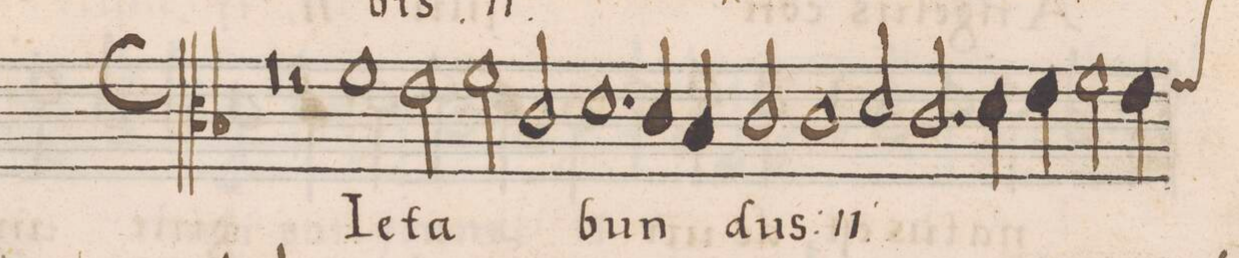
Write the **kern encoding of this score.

**kern	**text	**text
*I"CANTVS	*	*
*clefC3	*	*
*k[b-]	*	*
*met(C)	*	*
*M2/1	*	*
0r	.	.
=2-	=2-	=2-
2r	.	.
1f	Le-	.
2e\	-ta-	.
=3-	=3-	=3-
2f\	.	.
2c/	.	.
1.d	-bun-	.
=4-	=4-	=4-
4c/	.	.
4B-/	.	.
2c/	-dus	.
*	*ij	*
1c\	le-	.
=5-	=5-	=5-
2d/	.	.
2.c/	-ta-	.
4d\	.	.
=6-	=6-	=6-
4e\	.	.
2f\	-bun-	.
*custos:f	*	*
4e\	.	.
*-	*-	*-
